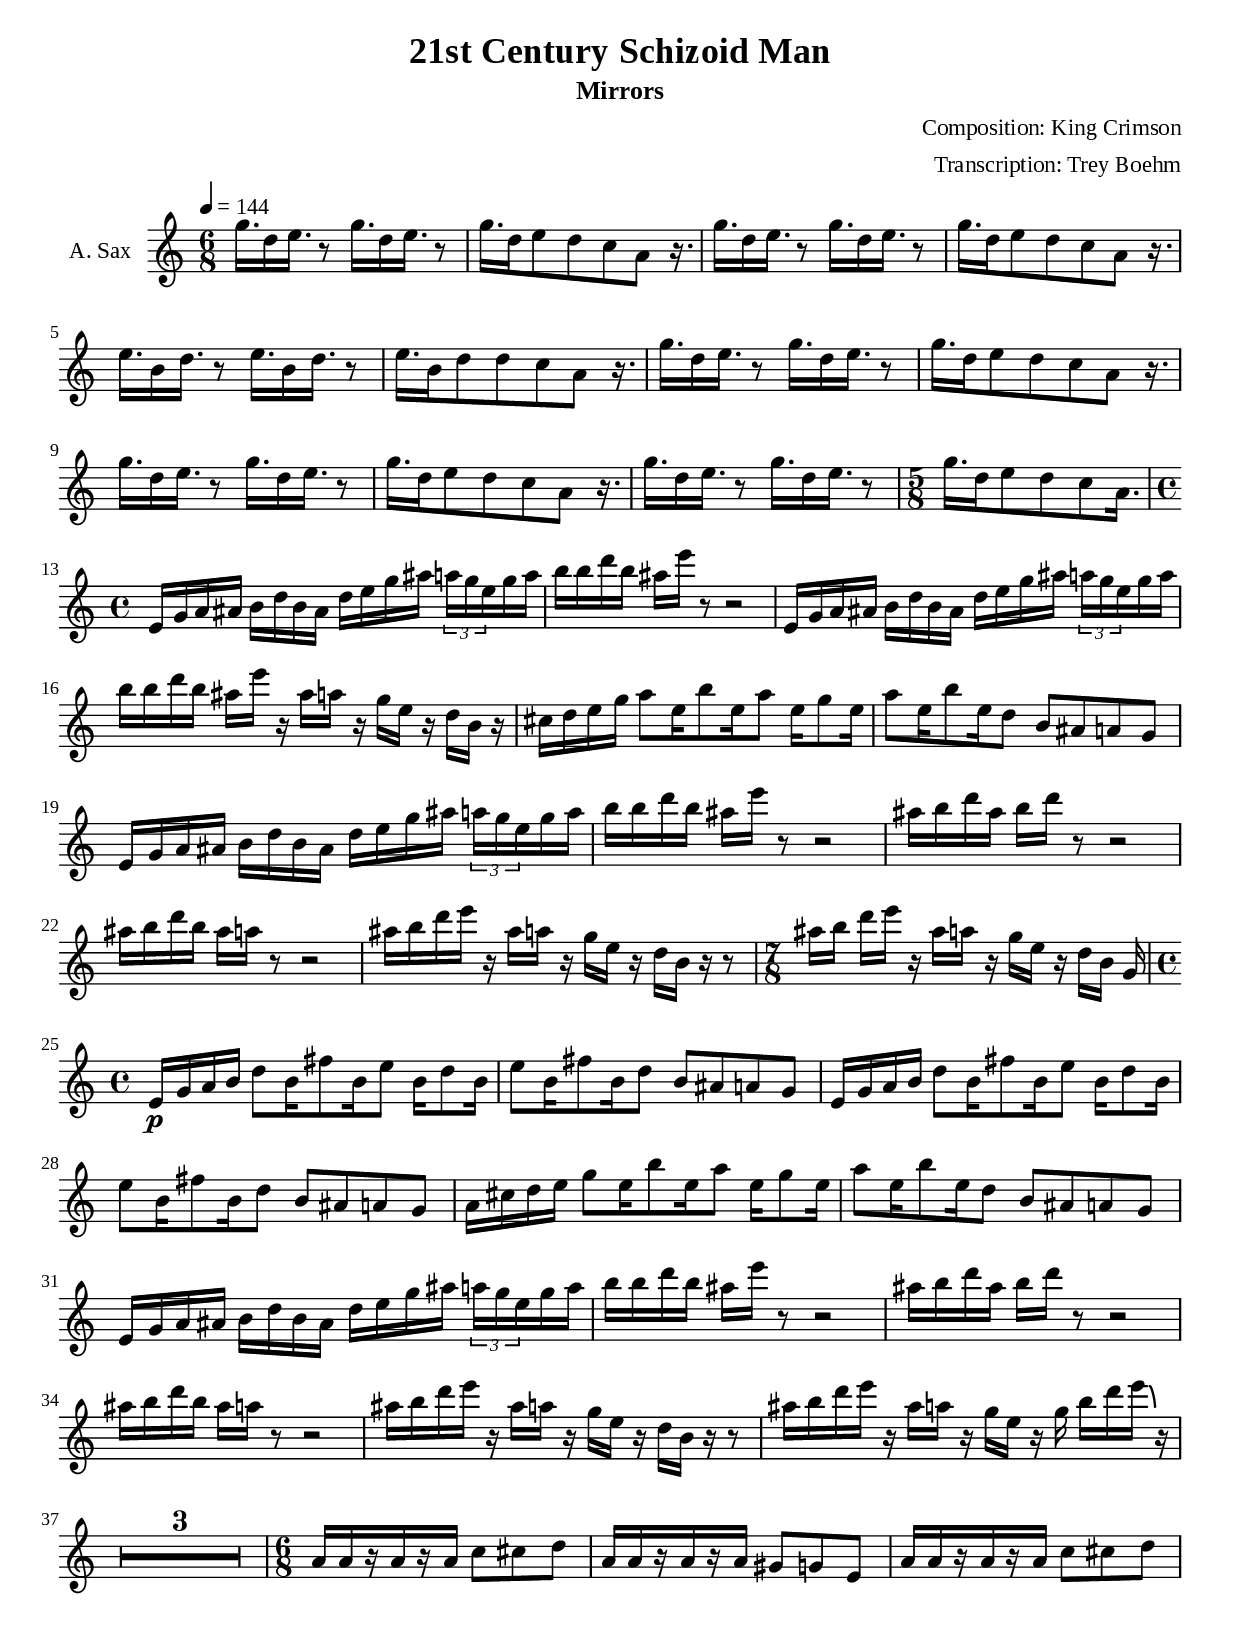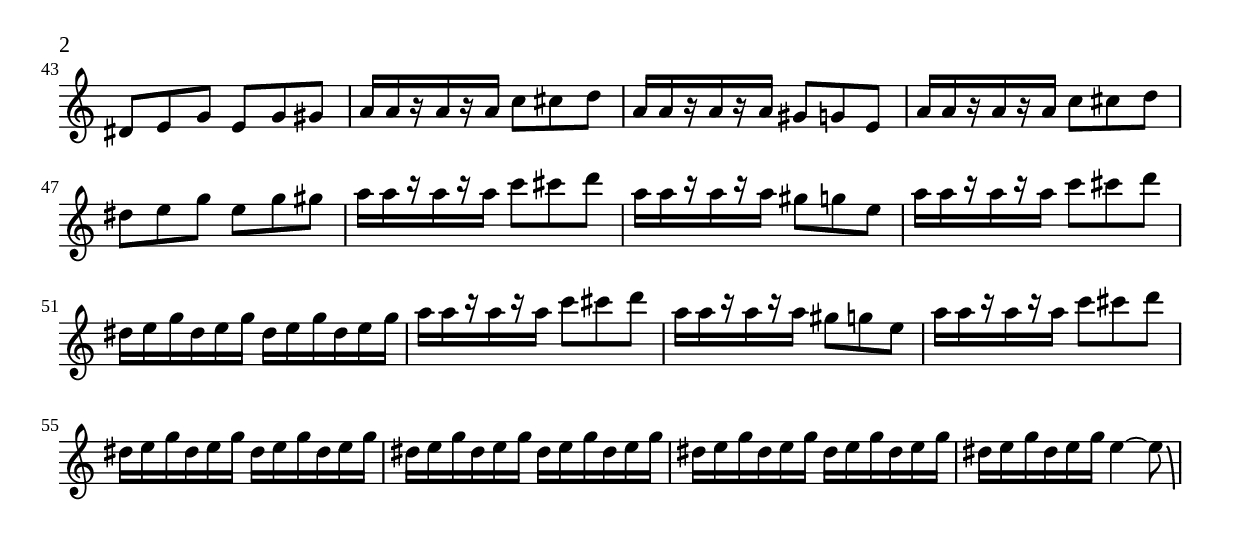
\paper {
	myStaffSize = #20
	#(define fonts
		(make-pango-font-tree
			"Times New Roman"
			"Helvetica"
			"Inconsolata"
			(/ myStaffSize 20)))
	#(define bottom-margin (* 2 cm))
	#(define top-margin (* 1 cm))
}

\header {
	title = "21st Century Schizoid Man"
	subtitle = "Mirrors"
	composer = "Composition: King Crimson"
	arranger = "Transcription: Trey Boehm"
}

Alto = \transpose ees c { \relative c'' {
    \set Staff.instrumentName = #"A. Sax"
    %\set Staff.midiInstrument = #"alto sax"
	\override Score.BarNumber #'break-visibility = #'#(#f #f #t)
	\compressFullBarRests
	\override MultiMeasureRest #'expand-limit = #2
	\tempo 4 = 144
	\time 6/8
	\key c \minor

	bes'16. f16 g16. r8 bes16. f16 g16. r8|
	bes16. f16 g8 f ees c r16.  |

	bes'16. f16 g16. r8 bes16. f16 g16. r8|
	bes16. f16 g8 f ees c r16.  |

	g'16. d16 f16. r8 g16. d16 f16. r8 |
	g16. d16 f8 f ees c r16. |

	bes'16. f16 g16. r8 bes16. f16 g16. r8|
	bes16. f16 g8 f ees c r16.  |

	bes'16. f16 g16. r8 bes16. f16 g16. r8|
	bes16. f16 g8 f ees c r16.  |

	bes'16. f16 g16. r8 bes16. f16 g16. r8|
    \time 5/8
	bes16. f16 g8 f ees c16. |

	\time 4/4
	g16 bes c cis d f d cis f g bes cis \times 2/3 {c bes g} bes c |
	d16 d f d cis g' r8 r2 |
	g,,16 bes c cis d f d cis f g bes cis \times 2/3 {c bes g} bes c |
	d16 d f d cis g' r cis, [c] r bes [g] r f [d] r |
	e f g bes c8 g16 d'8 g,16 c8 g16 bes8 g16 c8
	g16 d'8 g,16 f8 d cis c bes

	g16 bes c cis d f d cis f g bes cis \times 2/3 {c bes g} bes c |
	d16 d f d cis g' r8 r2 |
	cis,16 d f cis d f r8 r2 |
	cis16 d f d cis c r8 r2 |
	cis16 d f g r cis, [c] r bes [g] r f [d] r r8 |
    \time 7/8
	cis'16 d f g r cis, [c] r bes [g] r f [d] bes |

    \time 4/4
	g16 \p bes c d f8 d16 a'8 d,16 g8 d16 f8 d16 |
	g8 d16 a'8 d,16 f8 d cis c bes |
	g16 bes c d f8 d16 a'8 d,16 g8 d16 f8 d16 |
	g8 d16 a'8 d,16 f8 d cis c bes |
	c16 e f g bes8 g16 d'8 g,16 c8 g16 bes8 g16 |
	c8 g16 d'8 g,16 f8 d cis c bes |

	g16 bes c cis d f d cis f g bes cis \times 2/3 {c bes g} bes c |
	d16 d f d cis g' r8 r2 |
	cis,16 d f cis d f r8 r2 |
	cis16 d f d cis c r8 r2 |
	cis16 d f g r cis, [c] r bes [g] r f [d] r r8 |
	cis'16 d f g r cis, [c] r bes [g] r bes d f g \bendAfter -4 r |

    R1*3 |
	
	\time 6/8
	c,,16 [c r c r c] ees8 e f |
	c16 [c r c r c] b8 bes g |
	c16 [c r c r c] ees8 e f |
	fis,8 [g bes] g [bes b] |
	c16 [c r c r c] ees8 e f |
	c16 [c r c r c] b8 bes g |
	c16 [c r c r c] ees8 e f |
	fis8 [g bes] g [bes b] |
    c16 [c r c r c] ees8 e f |
	c16 [c r c r c] b8 bes g |
	c16 [c r c r c] ees8 e f |
    fis,16 g bes fis g bes fis g bes fis g bes |
    c16 [c r c r c] ees8 e f |
	c16 [c r c r c] b8 bes g |
	c16 [c r c r c] ees8 e f |

	fis,16 g bes fis g bes fis g bes fis g bes |
	fis16 g bes fis g bes fis g bes fis g bes |
	fis16 g bes fis g bes fis g bes fis g bes |
	fis16 g bes fis g bes g4~ g8 \bendAfter -8 |

}}

\book {
	\score {
		<<
            << \Alto >>
		>>
	}
}

\book {
    %\bookOutputSuffix "midi"
    \bookOutputName "mirrors_midi"
	\score {
		<<
            << \transpose c ees, {\Alto} >>
		>>
		\midi { }
	}
}

\version "2.18.2"
